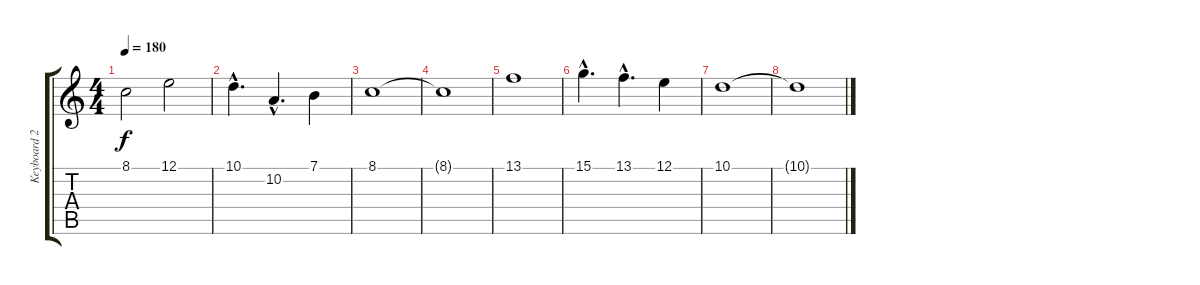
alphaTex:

\track ("Keyboard 2." "Keyboard 2") {instrument choiraahs}
\staff {score tabs}
\tuning (E4 B3 G3 D3 A2 E2) {hide}
\ts (4 4)
\tempo 180
\clef g2
\ks c
8.1.2{dy f volume 7} 12.1.2 |
10.1{hac}.4{d} 10.2{hac}.4{d} 7.1.4 |
8.1.1{volume 5} |
8.1{t}.1 |
13.1.1{volume 3} |
15.1{hac}.4{d} 13.1{hac}.4{d} 12.1.4 |
10.1.1{volume 0} |
10.1{t}.1
